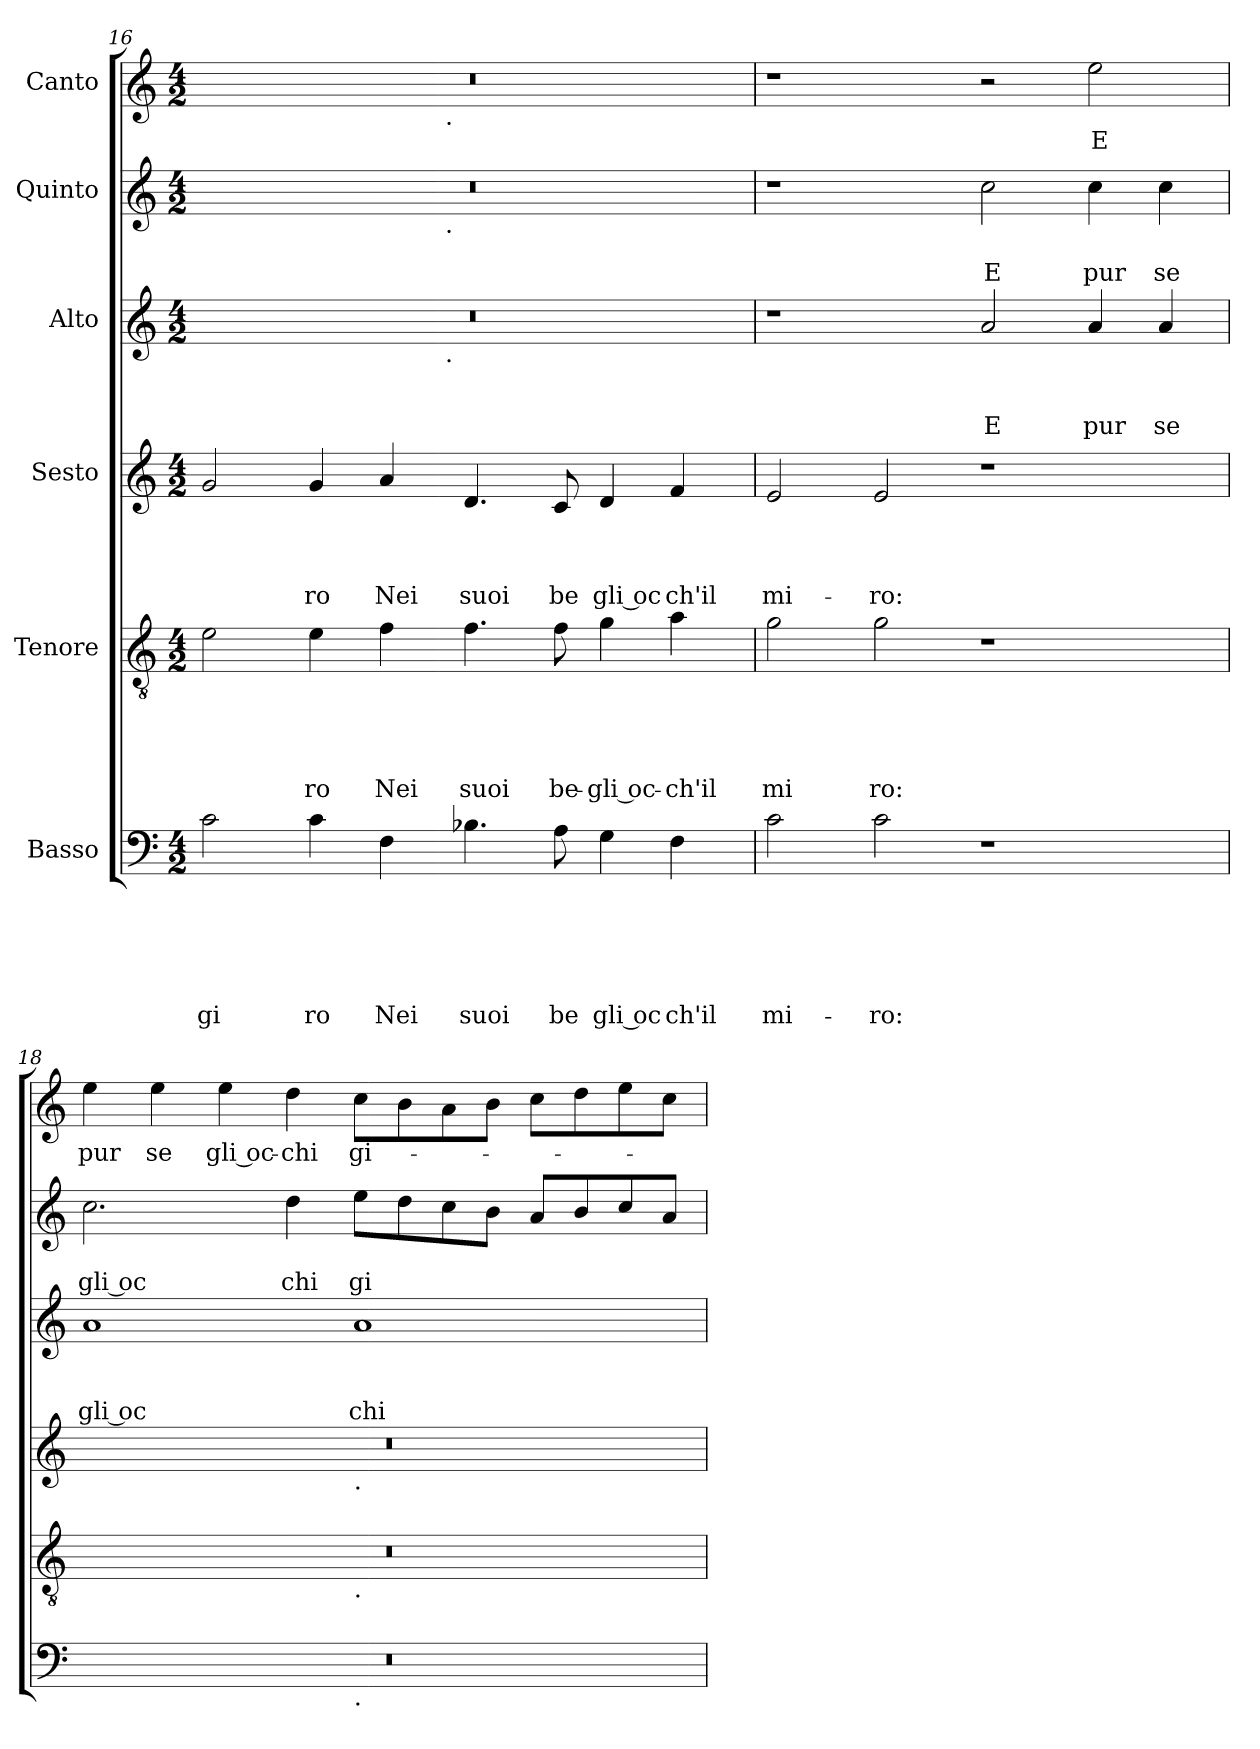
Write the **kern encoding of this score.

**kern	**text	**text	**text	**text	**text	**text	**kern	**text	**text	**text	**text	**text	**kern	**text	**text	**text	**text	**kern	**text	**text	**text	**kern	**text	**text	**kern	**text
*part6	*part6	*part6	*part6	*part6	*part6	*part6	*part5	*part5	*part5	*part5	*part5	*part5	*part4	*part4	*part4	*part4	*part4	*part3	*part3	*part3	*part3	*part2	*part2	*part2	*part1	*part1
*staff6	*staff6	*staff6	*staff6	*staff6	*staff6	*staff6	*staff5	*staff5	*staff5	*staff5	*staff5	*staff5	*staff4	*staff4	*staff4	*staff4	*staff4	*staff3	*staff3	*staff3	*staff3	*staff2	*staff2	*staff2	*staff1	*staff1
*I"Basso	*	*	*	*	*	*	*I"Tenore	*	*	*	*	*	*I"Sesto	*	*	*	*	*I"Alto	*	*	*	*I"Quinto	*	*	*I"Canto	*
*clefF4	*	*	*	*	*	*	*clefGv2	*	*	*	*	*	*clefG2	*	*	*	*	*clefG2	*	*	*	*clefG2	*	*	*clefG2	*
*k[]	*	*	*	*	*	*	*k[]	*	*	*	*	*	*k[]	*	*	*	*	*k[]	*	*	*	*k[]	*	*	*k[]	*
*C:	*	*	*	*	*	*	*C:	*	*	*	*	*	*C:	*	*	*	*	*C:	*	*	*	*C:	*	*	*C:	*
*M4/2	*	*	*	*	*	*	*M4/2	*	*	*	*	*	*M4/2	*	*	*	*	*M4/2	*	*	*	*M4/2	*	*	*M4/2	*
=16	=16	=16	=16	=16	=16	=16	=16	=16	=16	=16	=16	=16	=16	=16	=16	=16	=16	=16	=16	=16	=16	=16	=16	=16	=16	=16
!	!	!	!	!	!	!LO:LY:b	!	!	!	!	!	!	!	!	!	!	!	!	!	!	!	!	!	!	!	!
*	*	*	*	*	*	*	*	*	*	*	*	*	*	*	*	*	*	*^	*	*	*	*^	*	*	*^	*
2c\	.	.	.	.	.	gi	2e\	.	.	.	.	.	2g/	.	.	.	.	0r	2ryy	.	.	.	0r	2ryy	.	.	0r	2ryy	.
!	!	!	!	!	!	!LO:LY:b	!	!	!	!	!	!LO:LY:b	!	!	!	!	!LO:LY:b	!	!	!	!	!	!	!	!	!	!	!	!
4c\	.	.	.	.	.	ro	4e\	.	.	.	.	-ro	4g/	.	.	.	ro	.	4...ryy	.	.	.	.	4...ryy	.	.	.	4...ryy	.
!	!	!	!	!	!	!LO:LY:b	!	!	!	!	!	!LO:LY:b	!	!	!	!	!LO:LY:b	!	!	!	!	!	!	!	!	!	!	!	!
4F\	.	.	.	.	.	Nei	4f\	.	.	.	.	Nei	4a/	.	.	.	Nei	.	.	.	.	.	.	.	.	.	.	.	.
!	!	!	!	!	!	!	!	!	!	!	!	!	!	!	!	!	!	!	!	!	!	!	!	!	!	!	!	!LO:TX:b:t=.	!
!	!	!	!	!	!	!	!	!	!	!	!	!	!	!	!	!	!	!	!	!	!	!	!	!LO:TX:b:t=.	!	!	!	!	!
!	!	!	!	!	!	!	!	!	!	!	!	!	!	!	!	!	!	!	!LO:TX:b:t=.	!	!	!	!	!	!	!	!	!	!
.	.	.	.	.	.	.	.	.	.	.	.	.	.	.	.	.	.	.	1ryy	.	.	.	.	1ryy	.	.	.	1ryy	.
!	!	!	!	!	!	!LO:LY:b	!	!	!	!	!	!LO:LY:b	!	!	!	!	!LO:LY:b	!	!	!	!	!	!	!	!	!	!	!	!
4.B-X\	.	.	.	.	.	suoi	4.f\	.	.	.	.	suoi	4.d/	.	.	.	suoi	.	.	.	.	.	.	.	.	.	.	.	.
!	!	!	!	!	!	!LO:LY:b	!	!	!	!	!	!LO:LY:b	!	!	!	!	!LO:LY:b	!	!	!	!	!	!	!	!	!	!	!	!
8A\	.	.	.	.	.	be	8f\	.	.	.	.	be-	8c/	.	.	.	be	.	.	.	.	.	.	.	.	.	.	.	.
!	!	!	!	!	!	!LO:LY:b:rj	!	!	!	!	!	!LO:LY:b:rj	!	!	!	!	!LO:LY:b:rj	!	!	!	!	!	!	!	!	!	!	!	!
4G\	.	.	.	.	.	gli oc	4g\	.	.	.	.	-gli oc-	4d/	.	.	.	gli oc	.	.	.	.	.	.	.	.	.	.	.	.
!	!	!	!	!	!	!LO:LY:b	!	!	!	!	!	!LO:LY:b	!	!	!	!	!LO:LY:b	!	!	!	!	!	!	!	!	!	!	!	!
4F\	.	.	.	.	.	ch'il	4a\	.	.	.	.	-ch'il	4f/	.	.	.	ch'il	.	.	.	.	.	.	.	.	.	.	.	.
.	.	.	.	.	.	.	.	.	.	.	.	.	.	.	.	.	.	.	32ryy	.	.	.	.	32ryy	.	.	.	32ryy	.
!!LO:PB:g=z
=17	=17	=17	=17	=17	=17	=17	=17	=17	=17	=17	=17	=17	=17	=17	=17	=17	=17	=17	=17	=17	=17	=17	=17	=17	=17	=17	=17	=17	=17
!	!	!	!	!	!	!LO:LY:b	!	!	!	!	!	!LO:LY:b	!	!	!	!	!LO:LY:b	!	!	!	!	!	!	!	!	!	!	!	!
*	*	*	*	*	*	*	*	*	*	*	*	*	*	*	*	*	*	*v	*v	*	*	*	*	*	*	*	*v	*v	*
*	*	*	*	*	*	*	*	*	*	*	*	*	*	*	*	*	*	*	*	*	*	*v	*v	*	*	*	*
2c\	.	.	.	.	.	mi-	2g\	.	.	.	.	mi	2e/	.	.	.	mi-	1r	.	.	.	1r	.	.	1r	.
!	!	!	!	!	!	!LO:LY:b	!	!	!	!	!	!LO:LY:b	!	!	!	!	!LO:LY:b	!	!	!	!	!	!	!	!	!
2c\	.	.	.	.	.	-ro:	2g\	.	.	.	.	ro:	2e/	.	.	.	-ro:	.	.	.	.	.	.	.	.	.
!	!	!	!	!	!	!	!	!	!	!	!	!	!	!	!	!	!	!	!	!	!LO:LY:b	!	!	!LO:LY:b	!	!
1r	.	.	.	.	.	.	1r	.	.	.	.	.	1r	.	.	.	.	2a/	.	.	E	2cc\	.	E	2r	.
!	!	!	!	!	!	!	!	!	!	!	!	!	!	!	!	!	!	!	!	!	!LO:LY:b	!	!	!LO:LY:b	!	!LO:LY:b
.	.	.	.	.	.	.	.	.	.	.	.	.	.	.	.	.	.	4a/	.	.	pur	4cc\	.	pur	2ee\	E
!	!	!	!	!	!	!	!	!	!	!	!	!	!	!	!	!	!	!	!	!	!LO:LY:b	!	!	!LO:LY:b	!	!
.	.	.	.	.	.	.	.	.	.	.	.	.	.	.	.	.	.	4a/	.	.	se	4cc\	.	se	.	.
=18	=18	=18	=18	=18	=18	=18	=18	=18	=18	=18	=18	=18	=18	=18	=18	=18	=18	=18	=18	=18	=18	=18	=18	=18	=18	=18
!	!	!	!	!	!	!	!	!	!	!	!	!	!	!	!	!	!	!	!	!	!LO:LY:b:rj	!	!	!LO:LY:b:rj	!	!LO:LY:b
*^	*	*	*	*	*	*	*^	*	*	*	*	*	*^	*	*	*	*	*	*	*	*	*	*	*	*	*
0r	1ryy	.	.	.	.	.	.	0r	1ryy	.	.	.	.	.	0r	1ryy	.	.	.	.	1a	.	.	gli oc	2.cc\	.	gli oc	4ee\	pur
!	!	!	!	!	!	!	!	!	!	!	!	!	!	!	!	!	!	!	!	!	!	!	!	!	!	!	!	!	!LO:LY:b
.	.	.	.	.	.	.	.	.	.	.	.	.	.	.	.	.	.	.	.	.	.	.	.	.	.	.	.	4ee\	se
!	!	!	!	!	!	!	!	!	!	!	!	!	!	!	!	!	!	!	!	!	!	!	!	!	!	!	!	!	!LO:LY:b:rj
.	.	.	.	.	.	.	.	.	.	.	.	.	.	.	.	.	.	.	.	.	.	.	.	.	.	.	.	4ee\	gli oc-
!	!	!	!	!	!	!	!	!	!	!	!	!	!	!	!	!	!	!	!	!	!	!	!	!	!	!	!LO:LY:b	!	!LO:LY:b
.	.	.	.	.	.	.	.	.	.	.	.	.	.	.	.	.	.	.	.	.	.	.	.	.	4dd\	.	chi	4dd\	-chi
!	!	!	!	!	!	!	!	!	!	!	!	!	!	!	!	!LO:TX:b:t=.	!	!	!	!	!	!	!	!	!	!	!	!	!
!	!	!	!	!	!	!	!	!	!LO:TX:b:t=.	!	!	!	!	!	!	!	!	!	!	!	!	!	!	!	!	!	!	!	!
!	!LO:TX:b:t=.	!	!	!	!	!	!	!	!	!	!	!	!	!	!	!	!	!	!	!	!	!	!	!	!	!	!	!	!
!	!	!	!	!	!	!	!	!	!	!	!	!	!	!	!	!	!	!	!	!	!	!	!	!LO:LY:b	!	!	!LO:LY:b	!	!LO:LY:b
.	1ryy	.	.	.	.	.	.	.	1ryy	.	.	.	.	.	.	1ryy	.	.	.	.	1a	.	.	chi	8ee\L	.	gi	8cc\L	gi-
.	.	.	.	.	.	.	.	.	.	.	.	.	.	.	.	.	.	.	.	.	.	.	.	.	8dd\	.	.	8b\	.
.	.	.	.	.	.	.	.	.	.	.	.	.	.	.	.	.	.	.	.	.	.	.	.	.	8cc\	.	.	8a\	.
.	.	.	.	.	.	.	.	.	.	.	.	.	.	.	.	.	.	.	.	.	.	.	.	.	8b\J	.	.	8b\J	.
.	.	.	.	.	.	.	.	.	.	.	.	.	.	.	.	.	.	.	.	.	.	.	.	.	8a/L	.	.	8cc\L	.
.	.	.	.	.	.	.	.	.	.	.	.	.	.	.	.	.	.	.	.	.	.	.	.	.	8b/	.	.	8dd\	.
.	.	.	.	.	.	.	.	.	.	.	.	.	.	.	.	.	.	.	.	.	.	.	.	.	8cc/	.	.	8ee\	.
.	.	.	.	.	.	.	.	.	.	.	.	.	.	.	.	.	.	.	.	.	.	.	.	.	8a/J	.	.	8cc\J	.
*v	*v	*	*	*	*	*	*	*	*	*	*	*	*	*	*v	*v	*	*	*	*	*	*	*	*	*	*	*	*	*
*	*	*	*	*	*	*	*v	*v	*	*	*	*	*	*	*	*	*	*	*	*	*	*	*	*	*	*	*
=	=	=	=	=	=	=	=	=	=	=	=	=	=	=	=	=	=	=	=	=	=	=	=	=	=	=
*-	*-	*-	*-	*-	*-	*-	*-	*-	*-	*-	*-	*-	*-	*-	*-	*-	*-	*-	*-	*-	*-	*-	*-	*-	*-	*-
